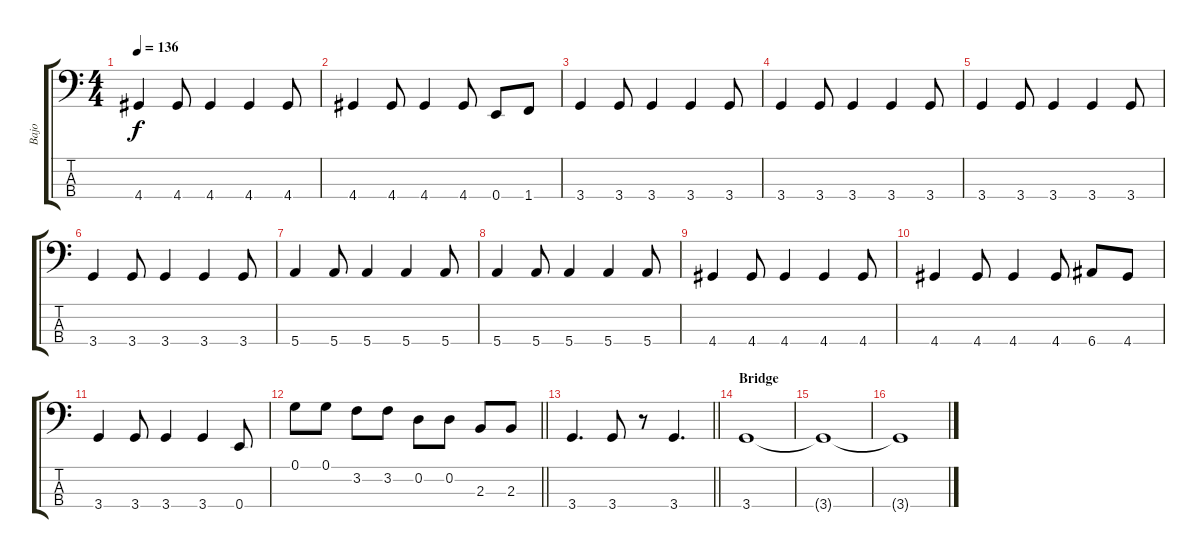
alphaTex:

\track ("Bajo" "Bajo") {instrument electricbassfinger}
\staff {score tabs}
\tuning (G2 D2 A1 E1) {hide}
\ts (4 4)
\tempo 136
\clef f4
\ks c
4.4.4{dy f} 4.4.8 4.4.4 4.4.4 4.4.8 |
4.4.4 4.4.8 4.4.4 4.4.8 0.4.8 1.4.8 |
3.4.4 3.4.8 3.4.4 3.4.4 3.4.8 |
3.4.4 3.4.8 3.4.4 3.4.4 3.4.8 |
3.4.4 3.4.8 3.4.4 3.4.4 3.4.8 |
3.4.4 3.4.8 3.4.4 3.4.4 3.4.8 |
5.4.4 5.4.8 5.4.4 5.4.4 5.4.8 |
5.4.4 5.4.8 5.4.4 5.4.4 5.4.8 |
4.4.4 4.4.8 4.4.4 4.4.4 4.4.8 |
4.4.4 4.4.8 4.4.4 4.4.8 6.4.8 4.4.8 |
3.4.4 3.4.8 3.4.4 3.4.4 0.4.8 |
\barLineRight lightlight
0.1.8 0.1.8 3.2.8 3.2.8 0.2.8 0.2.8 2.3.8 2.3.8 |
\barLineRight lightlight
3.4.4{d} 3.4.8 r.8 3.4.4{d} |
\section ("" "Bridge")
3.4.1 |
3.4{t}.1 |
3.4{t}.1
